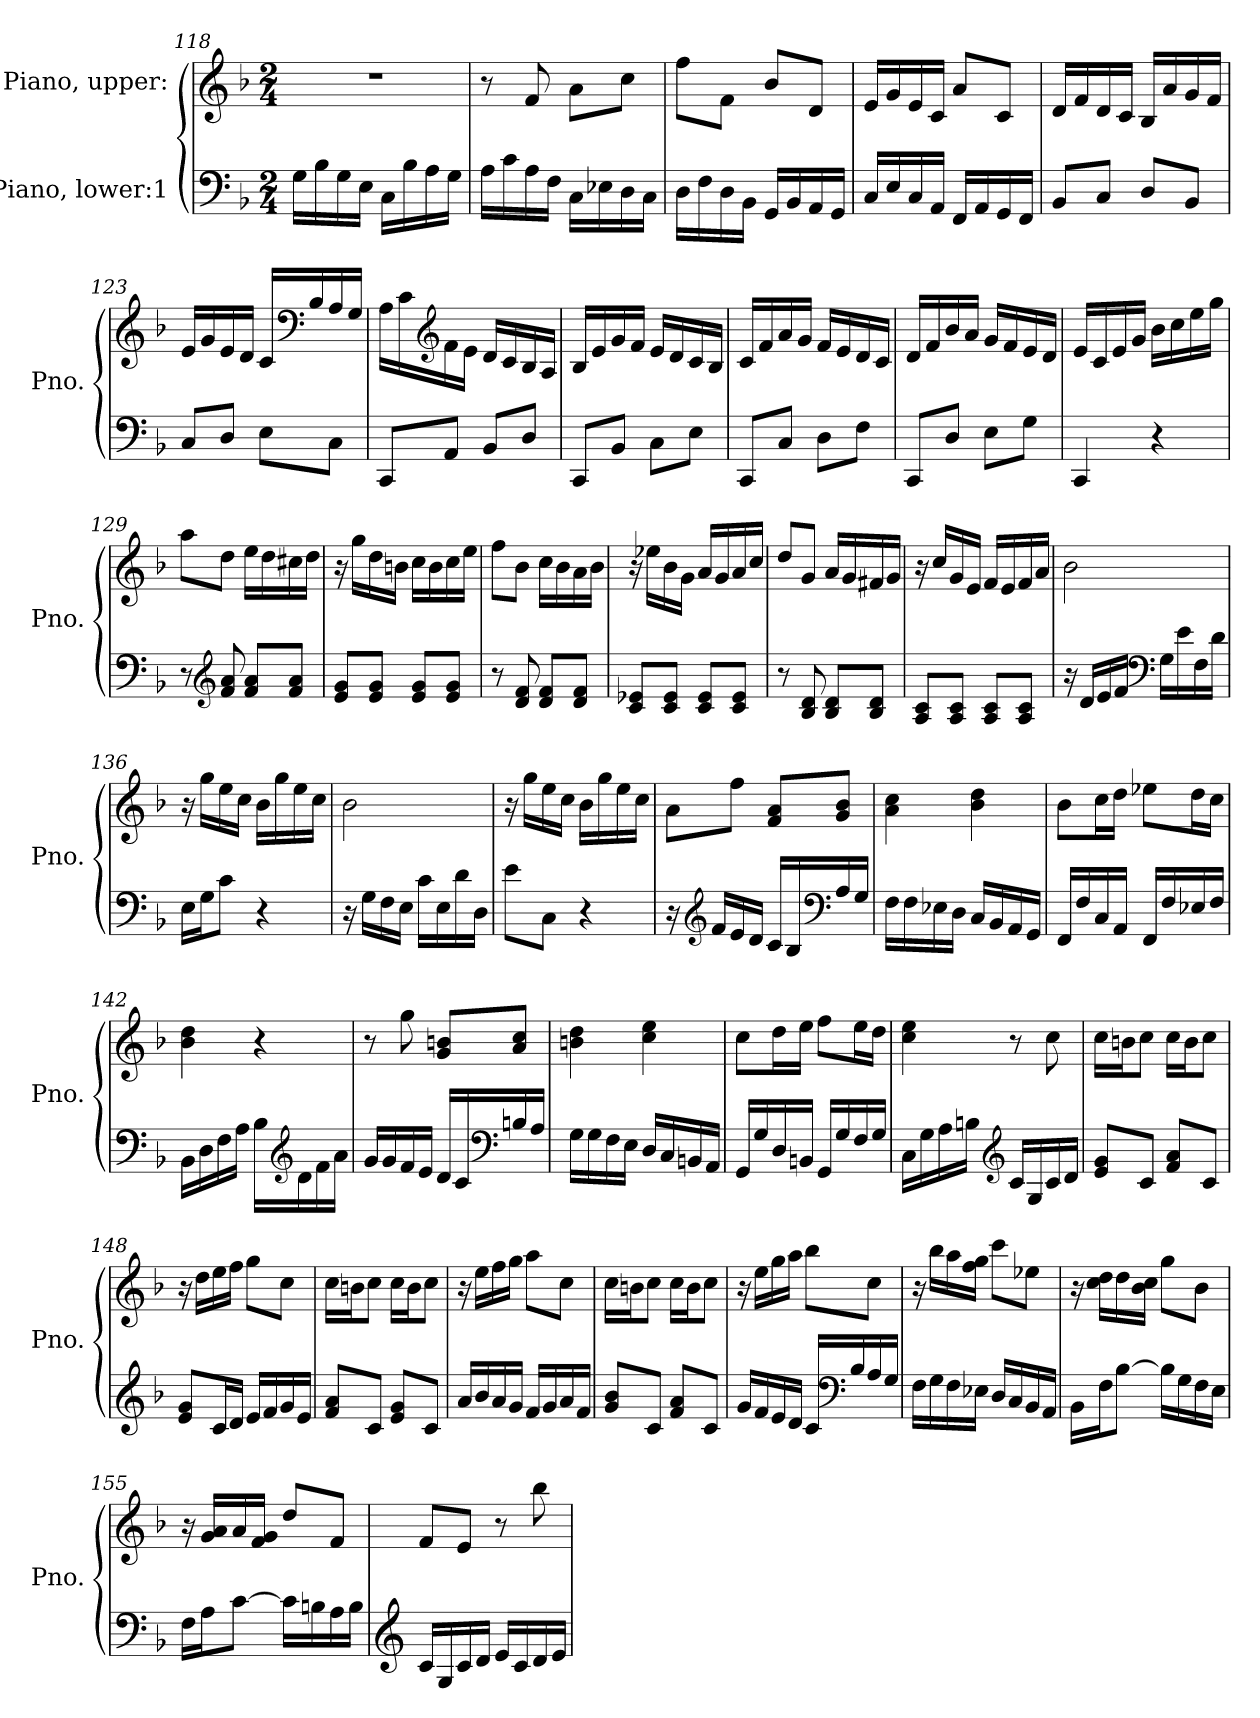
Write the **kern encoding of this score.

**kern	**kern
*part2	*part1
*staff2	*staff1
*I"Piano, lower:1	*I"Piano, upper:
*I'Pno.	*I'Pno.
*clefF4	*clefG2
*k[b-]	*k[b-]
*M2/4	*M2/4
=118	=118
16G\LL	2r
16B-\	.
16G\	.
16E\JJ	.
16C\LL	.
16B-\	.
16A\	.
16G\JJ	.
=119	=119
16A\LL	8r
16c\	.
16A\	8f/
16F\JJ	.
16C\LL	8a\L
16E-X\	.
16D\	8cc\J
16C\JJ	.
=120	=120
16D\LL	8ff\L
16F\	.
16D\	8f\J
16BB-\JJ	.
16GG/LL	8b-/L
16BB-/	.
16AA/	8d/J
16GG/JJ	.
!!LO:LB:g=z
=121	=121
16C/LL	16e/LL
16E/	16g/
16C/	16e/
16AA/JJ	16c/JJ
16FF/LL	8a/L
16AA/	.
16GG/	8c/J
16FF/JJ	.
=122	=122
8BB-/L	16d/LL
.	16f/
8C/J	16d/
.	16c/JJ
8D/L	16B-/LL
.	16a/
8BB-/J	16g/
.	16f/JJ
=123	=123
8C/L	16e/LL
.	16g/
8D/J	16e/
.	16d/JJ
8E\L	16c/LL
*	*clefF4
.	16B-/
8C\J	16A/
.	16G/JJ
=124	=124
8CC/L	16A\LL
.	16c\
*	*clefG2
8AA/J	16f\
.	16e\JJ
8BB-/L	16d/LL
.	16c/
8D/J	16B-/
.	16A/JJ
!!LO:LB:g=z
=125	=125
8CC/L	16B-/LL
.	16e/
8BB-/J	16g/
.	16f/JJ
8C\L	16e/LL
.	16d/
8E\J	16c/
.	16B-/JJ
=126	=126
8CC/L	16c/LL
.	16f/
8C/J	16a/
.	16g/JJ
8D\L	16f/LL
.	16e/
8F\J	16d/
.	16c/JJ
=127	=127
8CC/L	16d/LL
.	16f/
8D/J	16b-/
.	16a/JJ
8E\L	16g/LL
.	16f/
8G\J	16e/
.	16d/JJ
=128	=128
4CC/	16e/LL
.	16c/
.	16e/
.	16g/JJ
4r	16b-\LL
.	16cc\
.	16ee\
.	16gg\JJ
=129	=129
8r	8aa\L
*clefG2	*
8f/ 8a/	8dd\J
8f/ 8a/L	16ee\LL
.	16dd\
8f/ 8a/J	16cc#X\
.	16dd\JJ
!!LO:PB:g=z
=130	=130
8e/ 8g/L	16r
.	16gg\LL
8e/ 8g/J	16dd\
.	16bn\JJ
8e/ 8g/L	16cc\LL
.	16b\
8e/ 8g/J	16cc\
.	16ee\JJ
=131	=131
8r	8ff\L
8d/ 8f/	8b-\J
8d/ 8f/L	16cc\LL
.	16b-\
8d/ 8f/J	16a\
.	16b-\JJ
=132	=132
8c/ 8e-X/L	16r
.	16ee-X\LL
8c/ 8e-/J	16b-\
.	16g\JJ
8c/ 8e-/L	16a/LL
.	16g/
8c/ 8e-/J	16a/
.	16cc/JJ
=133	=133
8r	8dd/L
8B-/ 8d/	8g/J
8B-/ 8d/L	16a/LL
.	16g/
8B-/ 8d/J	16f#X/
.	16g/JJ
=134	=134
8A/ 8c/L	16r
.	16cc/LL
8A/ 8c/J	16g/
.	16e/JJ
8A/ 8c/L	16f/LL
.	16e/
8A/ 8c/J	16f/
.	16a/JJ
!!LO:LB:g=z
=135	=135
16r	2b-\
16d/LL	.
16e/	.
16f/JJ	.
*clefF4	*
16G\LL	.
16e\	.
16F\	.
16d\JJ	.
=136	=136
16E\LL	16r
16G\J	16gg\LL
8c\J	16ee\
.	16cc\JJ
4r	16b-\LL
.	16gg\
.	16ee\
.	16cc\JJ
=137	=137
16r	2b-\
16G\LL	.
16F\	.
16E\JJ	.
16c\LL	.
16E\	.
16d\	.
16D\JJ	.
=138	=138
8e\L	16r
.	16gg\LL
8C\J	16ee\
.	16cc\JJ
4r	16b-\LL
.	16gg\
.	16ee\
.	16cc\JJ
!!LO:LB:g=z
=139	=139
16r	8a\L
*clefG2	*
16f/LL	.
16e/	8ff\J
16d/JJ	.
16c/LL	8f/ 8a/L
16B-/	.
*clefF4	*
16A/	8g/ 8b-/J
16G/JJ	.
=140	=140
16F\LL	4a\ 4cc\
16F\	.
16E-X\	.
16D\JJ	.
16C/LL	4b-\ 4dd\
16BB-/	.
16AA/	.
16GG/JJ	.
=141	=141
16FF/LL	8b-\L
16F/	.
16C/	16cc\L
16AA/JJ	16dd\JJ
16FF/LL	8ee-X\L
16F/	.
16E-X/	16dd\L
16F/JJ	16cc\JJ
=142	=142
16BB-\LL	4b-\ 4dd\
16D\	.
16F\	.
16A\JJ	.
16B-\LL	4r
*clefG2	*
16d\	.
16f\	.
16a\JJ	.
!!LO:LB:g=z
=143	=143
16g/LL	8r
16g/	.
16f/	8gg\
16e/JJ	.
16d/LL	8g/ 8bn/L
16c/	.
*clefF4	*
16Bn/	8a/ 8cc/J
16A/JJ	.
=144	=144
16G\LL	4bn\ 4dd\
16G\	.
16F\	.
16E\JJ	.
16D/LL	4cc\ 4ee\
16C/	.
16BBn/	.
16AA/JJ	.
=145	=145
16GG/LL	8cc\L
16G/	.
16D/	16dd\L
16BBn/JJ	16ee\JJ
16GG/LL	8ff\L
16G/	.
16F/	16ee\L
16G/JJ	16dd\JJ
=146	=146
16C\LL	4cc\ 4ee\
16G\	.
16A\	.
16Bn\JJ	.
*clefG2	*
16c/LL	8r
16G/	.
16c/	8cc\
16d/JJ	.
!!LO:LB:g=z
=147	=147
8e/ 8g/L	16cc\LL
.	16bn\J
8c/J	8cc\J
8f/ 8a/L	16cc\LL
.	16b\J
8c/J	8cc\J
=148	=148
8e/ 8g/L	16r
.	16dd\LL
16c/L	16ee\
16d/JJ	16ff\JJ
16e/LL	8gg\L
16f/	.
16g/	8cc\J
16e/JJ	.
=149	=149
8f/ 8a/L	16cc\LL
.	16bn\J
8c/J	8cc\J
8e/ 8g/L	16cc\LL
.	16b\J
8c/J	8cc\J
=150	=150
16a/LL	16r
16b-/	16ee\LL
16a/	16ff\
16g/JJ	16gg\JJ
16f/LL	8aa\L
16g/	.
16a/	8cc\J
16f/JJ	.
=151	=151
8g/ 8b-/L	16cc\LL
.	16bn\J
8c/J	8cc\J
8f/ 8a/L	16cc\LL
.	16b\J
8c/J	8cc\J
!!LO:LB:g=z
=152	=152
16g/LL	16r
16f/	16ee\LL
16e/	16gg\
16d/JJ	16aa\JJ
16c/LL	8bb-\L
*clefF4	*
16B-/	.
16A/	8cc\J
16G/JJ	.
=153	=153
16F\LL	16r
16G\	16bb-\LL
16F\	16aa\
16E-X\JJ	16ff\ 16gg\JJ
16D/LL	8ccc\L
16C/	.
16BB-/	8ee-X\J
16AA/JJ	.
=154	=154
16BB-\LL	16r
16F\J	16cc\ 16dd\LL
[8B-\J	16dd\
.	16b-\ 16cc\JJ
16B-\LL]	8gg\L
16G\	.
16F\	8b-\J
16E\JJ	.
=155	=155
16F\LL	16r
16A\J	16g/ 16a/LL
[8c\J	16a/
.	16f/ 16g/JJ
16c\LL]	8dd/L
16Bn\	.
16A\	8f/J
16B\JJ	.
!!LO:PB:g=z
=156	=156
*clefG2	*
16c/LL	8f/L
16G/	.
16c/	8e/J
16d/JJ	.
16e/LL	8r
16c/	.
16d/	8bb-\
16e/JJ	.
=	=
*-	*-
